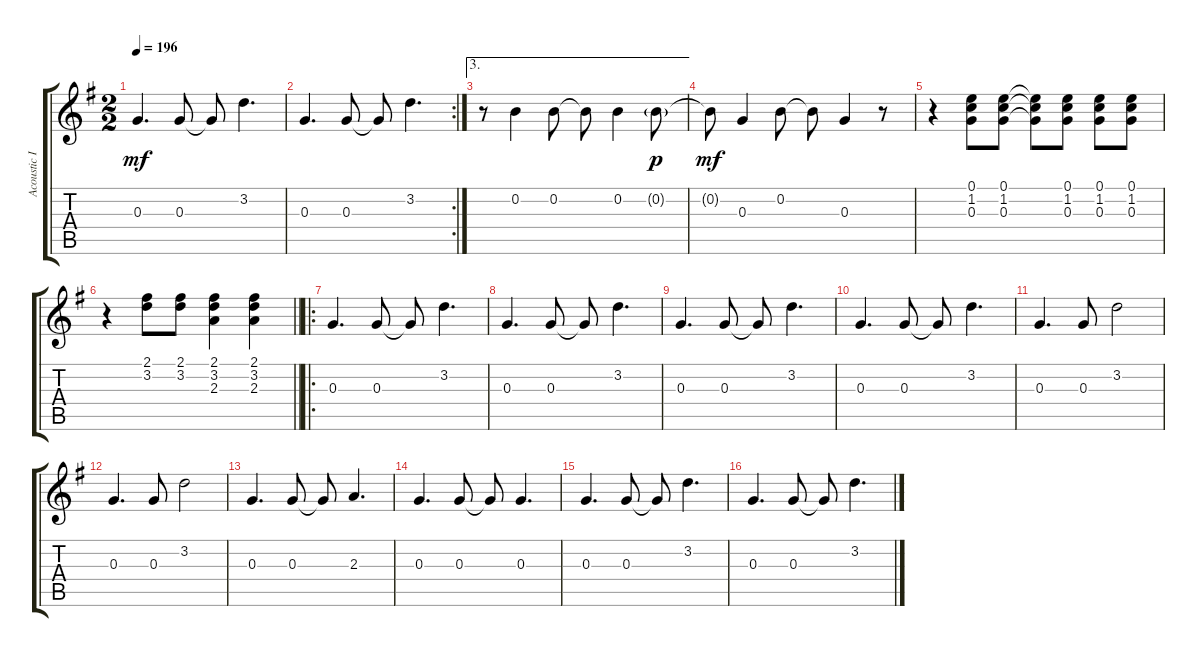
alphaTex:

\track ("Acoustic I" "Acoustic I") {instrument acousticguitarnylon}
\staff {score tabs}
\tuning (E4 B3 G3 D3 A2 E2) {hide}
\ts (2 2)
\tempo 196
\clef g2
\ks g
0.3.4{d dy mf} 0.3.8 0.3{t}.8 3.2.4{d} |
\rc 2
0.3.4{d} 0.3.8 0.3{t}.8 3.2.4{d} |
\ae 3
r.8 0.2.4 0.2.8 0.2{t}.8 0.2.4 0.2{g}.8{dy p} |
0.2{t}.8{dy mf} 0.3.4 0.2.8 0.2{t}.8 0.3.4 r.8 |
r.4 (0.1 1.2 0.3).8 (0.1 1.2 0.3).8 (0.1{t} 1.2{t} 0.3{t}).8 (0.1 1.2 0.3).8 (0.1 1.2 0.3).8 (0.1 1.2 0.3).8 |
\barLineRight lightlight
r.4 (2.1 3.2).8 (2.1 3.2).8 (2.1 3.2 2.3).4 (2.1 3.2 2.3).4 |
\ro
0.3.4{d} 0.3.8 0.3{t}.8 3.2.4{d} |
0.3.4{d} 0.3.8 0.3{t}.8 3.2.4{d} |
0.3.4{d} 0.3.8 0.3{t}.8 3.2.4{d} |
0.3.4{d} 0.3.8 0.3{t}.8 3.2.4{d} |
0.3.4{d} 0.3.8 3.2.2 |
0.3.4{d} 0.3.8 3.2.2 |
0.3.4{d} 0.3.8 0.3{t}.8 2.3.4{d} |
0.3.4{d} 0.3.8 0.3{t}.8 0.3.4{d} |
0.3.4{d} 0.3.8 0.3{t}.8 3.2.4{d} |
0.3.4{d} 0.3.8 0.3{t}.8 3.2.4{d}
